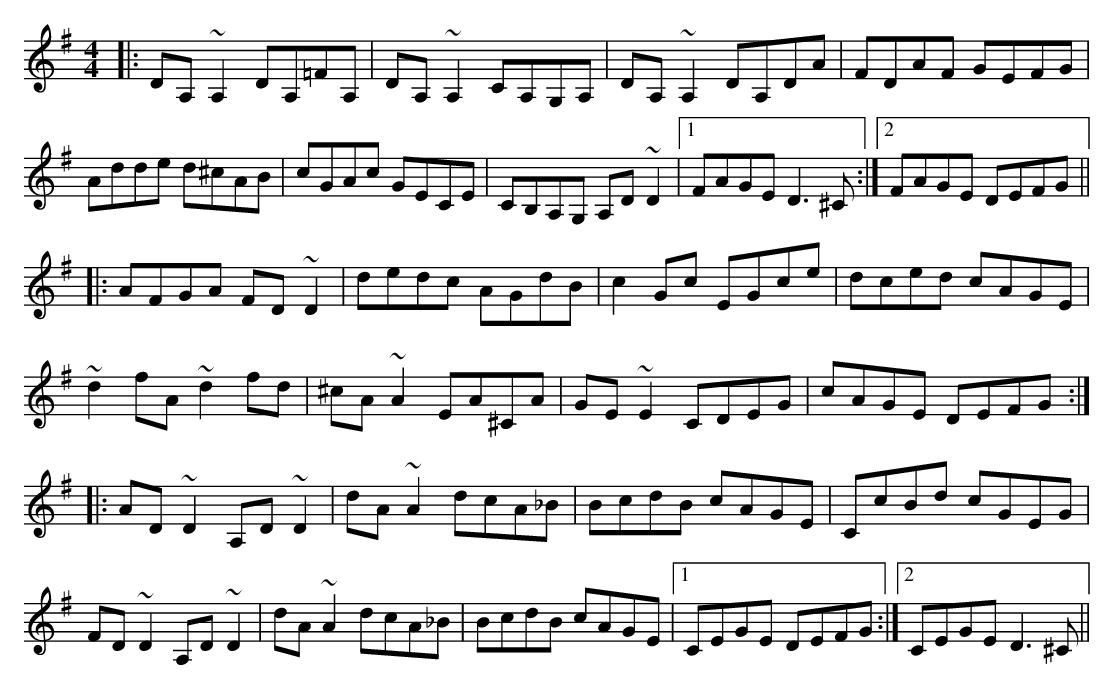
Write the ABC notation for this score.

X:1
M:4/4
K:Dmix
|:DA,~A,2 DA,=FA,|DA,~A,2 CA,G,A,|DA,~A,2 DA,DA|FDAF GEFG|
Adde d^cAB|cGAc GECE|CB,A,G, A,D~D2|1 FAGE D3^C:|2 FAGE DEFG||
|:AFGA FD~D2|dedc AGdB|c2Gc EGce|dced cAGE|
~d2fA ~d2fd|^cA~A2 EA^CA|GE~E2 CDEG|cAGE DEFG:|
|:AD~D2 A,D~D2|dA~A2 dcA_B|BcdB cAGE|CcBd cGEG|
FD~D2 A,D~D2|dA~A2 dcA_B|BcdB cAGE|1 CEGE DEFG:|2 CEGE D3^C||
